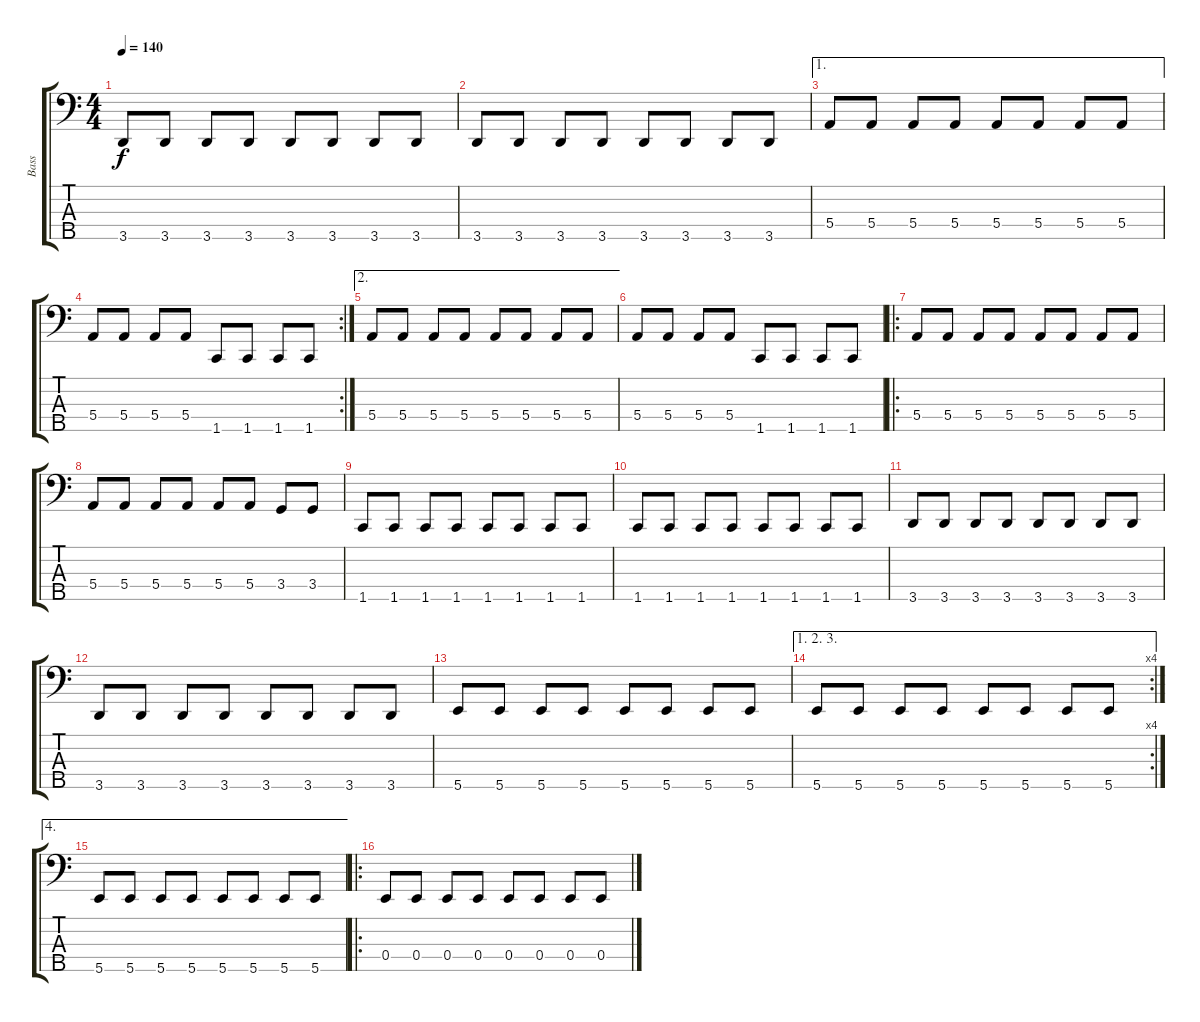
\track ("Bass" "Bass") {instrument electricbassfinger}
\staff {score tabs}
\tuning (G2 D2 A1 E1 B0) {hide}
\ts (4 4)
\tempo 140
\clef f4
\ks c
3.5.8{dy f} 3.5.8 3.5.8 3.5.8 3.5.8 3.5.8 3.5.8 3.5.8 |
3.5.8 3.5.8 3.5.8 3.5.8 3.5.8 3.5.8 3.5.8 3.5.8 |
\ae 1
5.4.8 5.4.8 5.4.8 5.4.8 5.4.8 5.4.8 5.4.8 5.4.8 |
\rc 2
5.4.8 5.4.8 5.4.8 5.4.8 1.5.8 1.5.8 1.5.8 1.5.8 |
\ae 2
5.4.8 5.4.8 5.4.8 5.4.8 5.4.8 5.4.8 5.4.8 5.4.8 |
5.4.8 5.4.8 5.4.8 5.4.8 1.5.8 1.5.8 1.5.8 1.5.8 |
\ro
5.4.8 5.4.8 5.4.8 5.4.8 5.4.8 5.4.8 5.4.8 5.4.8 |
5.4.8 5.4.8 5.4.8 5.4.8 5.4.8 5.4.8 3.4.8 3.4.8 |
1.5.8 1.5.8 1.5.8 1.5.8 1.5.8 1.5.8 1.5.8 1.5.8 |
1.5.8 1.5.8 1.5.8 1.5.8 1.5.8 1.5.8 1.5.8 1.5.8 |
3.5.8 3.5.8 3.5.8 3.5.8 3.5.8 3.5.8 3.5.8 3.5.8 |
3.5.8 3.5.8 3.5.8 3.5.8 3.5.8 3.5.8 3.5.8 3.5.8 |
5.5.8 5.5.8 5.5.8 5.5.8 5.5.8 5.5.8 5.5.8 5.5.8 |
\ae (1 2 3)
\rc 4
5.5.8 5.5.8 5.5.8 5.5.8 5.5.8 5.5.8 5.5.8 5.5.8 |
\ae 4
5.5.8 5.5.8 5.5.8 5.5.8 5.5.8 5.5.8 5.5.8 5.5.8 |
\ro
0.4.8 0.4.8 0.4.8 0.4.8 0.4.8 0.4.8 0.4.8 0.4.8
